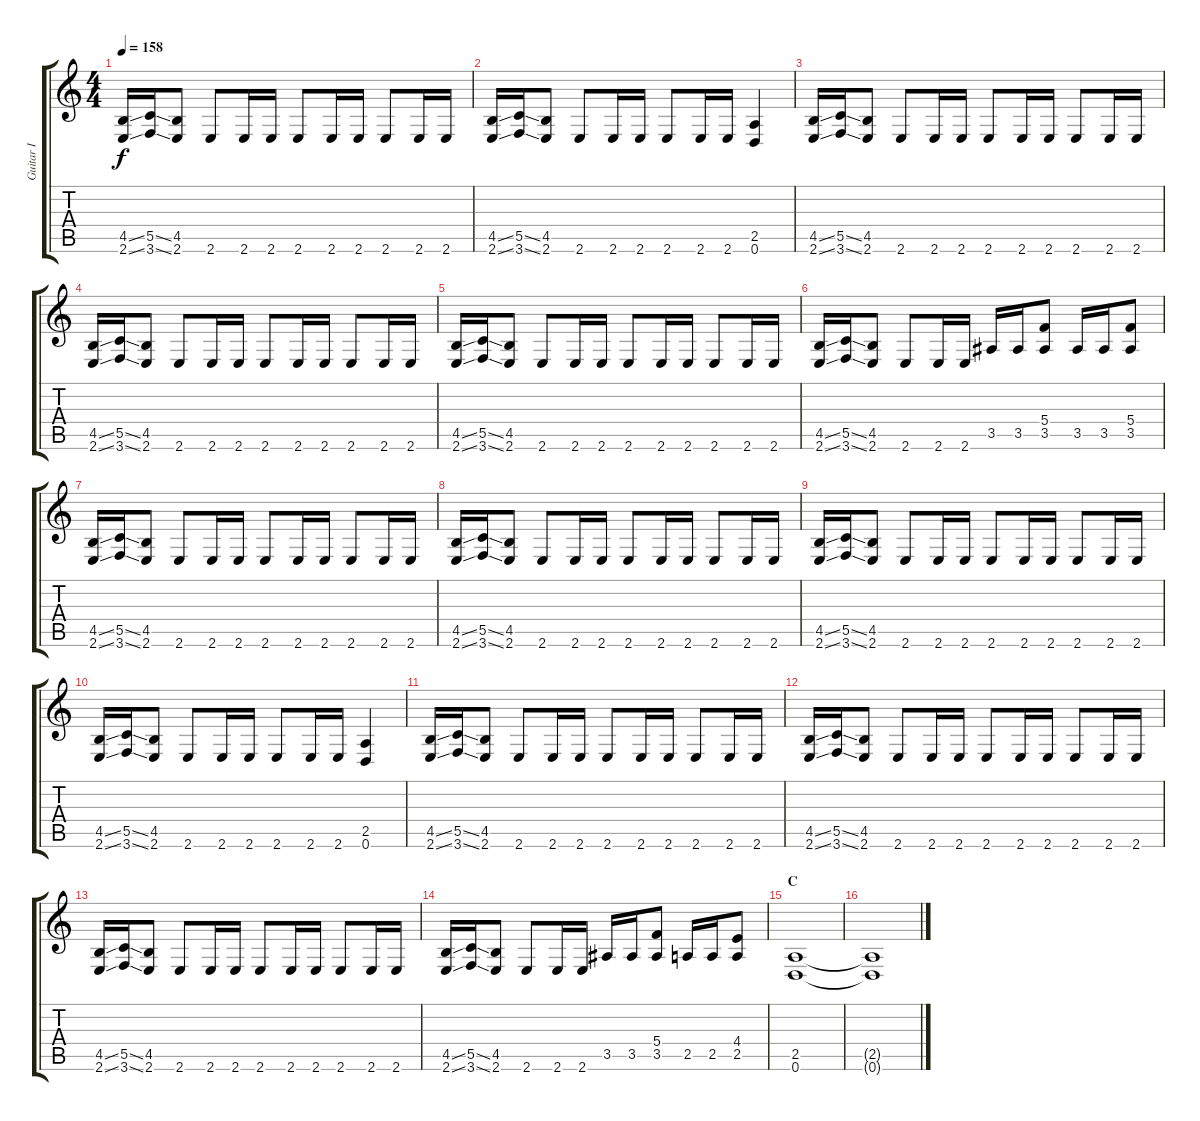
\track ("Guitar I" "Guitar I") {instrument distortionguitar}
\staff {score tabs}
\tuning (D4 A3 F3 C3 G2 D2) {hide}
\ts (4 4)
\tempo 158
\clef g2
\ks c
(4.5{ss} 2.6{ss}).16{dy f} (5.5{ss} 3.6{ss}).16 (4.5 2.6).8 2.6.8 2.6.16 2.6.16 2.6.8 2.6.16 2.6.16 2.6.8 2.6.16 2.6.16 |
(4.5{ss} 2.6{ss}).16 (5.5{ss} 3.6{ss}).16 (4.5 2.6).8 2.6.8 2.6.16 2.6.16 2.6.8 2.6.16 2.6.16 (2.5 0.6).4 |
(4.5{ss} 2.6{ss}).16 (5.5{ss} 3.6{ss}).16 (4.5 2.6).8 2.6.8 2.6.16 2.6.16 2.6.8 2.6.16 2.6.16 2.6.8 2.6.16 2.6.16 |
(4.5{ss} 2.6{ss}).16 (5.5{ss} 3.6{ss}).16 (4.5 2.6).8 2.6.8 2.6.16 2.6.16 2.6.8 2.6.16 2.6.16 2.6.8 2.6.16 2.6.16 |
(4.5{ss} 2.6{ss}).16 (5.5{ss} 3.6{ss}).16 (4.5 2.6).8 2.6.8 2.6.16 2.6.16 2.6.8 2.6.16 2.6.16 2.6.8 2.6.16 2.6.16 |
(4.5{ss} 2.6{ss}).16 (5.5{ss} 3.6{ss}).16 (4.5 2.6).8 2.6.8 2.6.16 2.6.16 3.5.16 3.5.16 (5.4 3.5).8 3.5.16 3.5.16 (5.4 3.5).8 |
(4.5{ss} 2.6{ss}).16 (5.5{ss} 3.6{ss}).16 (4.5 2.6).8 2.6.8 2.6.16 2.6.16 2.6.8 2.6.16 2.6.16 2.6.8 2.6.16 2.6.16 |
(4.5{ss} 2.6{ss}).16 (5.5{ss} 3.6{ss}).16 (4.5 2.6).8 2.6.8 2.6.16 2.6.16 2.6.8 2.6.16 2.6.16 2.6.8 2.6.16 2.6.16 |
(4.5{ss} 2.6{ss}).16 (5.5{ss} 3.6{ss}).16 (4.5 2.6).8 2.6.8 2.6.16 2.6.16 2.6.8 2.6.16 2.6.16 2.6.8 2.6.16 2.6.16 |
(4.5{ss} 2.6{ss}).16 (5.5{ss} 3.6{ss}).16 (4.5 2.6).8 2.6.8 2.6.16 2.6.16 2.6.8 2.6.16 2.6.16 (2.5 0.6).4 |
(4.5{ss} 2.6{ss}).16 (5.5{ss} 3.6{ss}).16 (4.5 2.6).8 2.6.8 2.6.16 2.6.16 2.6.8 2.6.16 2.6.16 2.6.8 2.6.16 2.6.16 |
(4.5{ss} 2.6{ss}).16 (5.5{ss} 3.6{ss}).16 (4.5 2.6).8 2.6.8 2.6.16 2.6.16 2.6.8 2.6.16 2.6.16 2.6.8 2.6.16 2.6.16 |
(4.5{ss} 2.6{ss}).16 (5.5{ss} 3.6{ss}).16 (4.5 2.6).8 2.6.8 2.6.16 2.6.16 2.6.8 2.6.16 2.6.16 2.6.8 2.6.16 2.6.16 |
(4.5{ss} 2.6{ss}).16 (5.5{ss} 3.6{ss}).16 (4.5 2.6).8 2.6.8 2.6.16 2.6.16 3.5.16 3.5.16 (5.4 3.5).8 2.5.16 2.5.16 (4.4 2.5).8 |
\section ("" "C")
(2.5 0.6).1 |
(2.5{t} 0.6{t}).1
